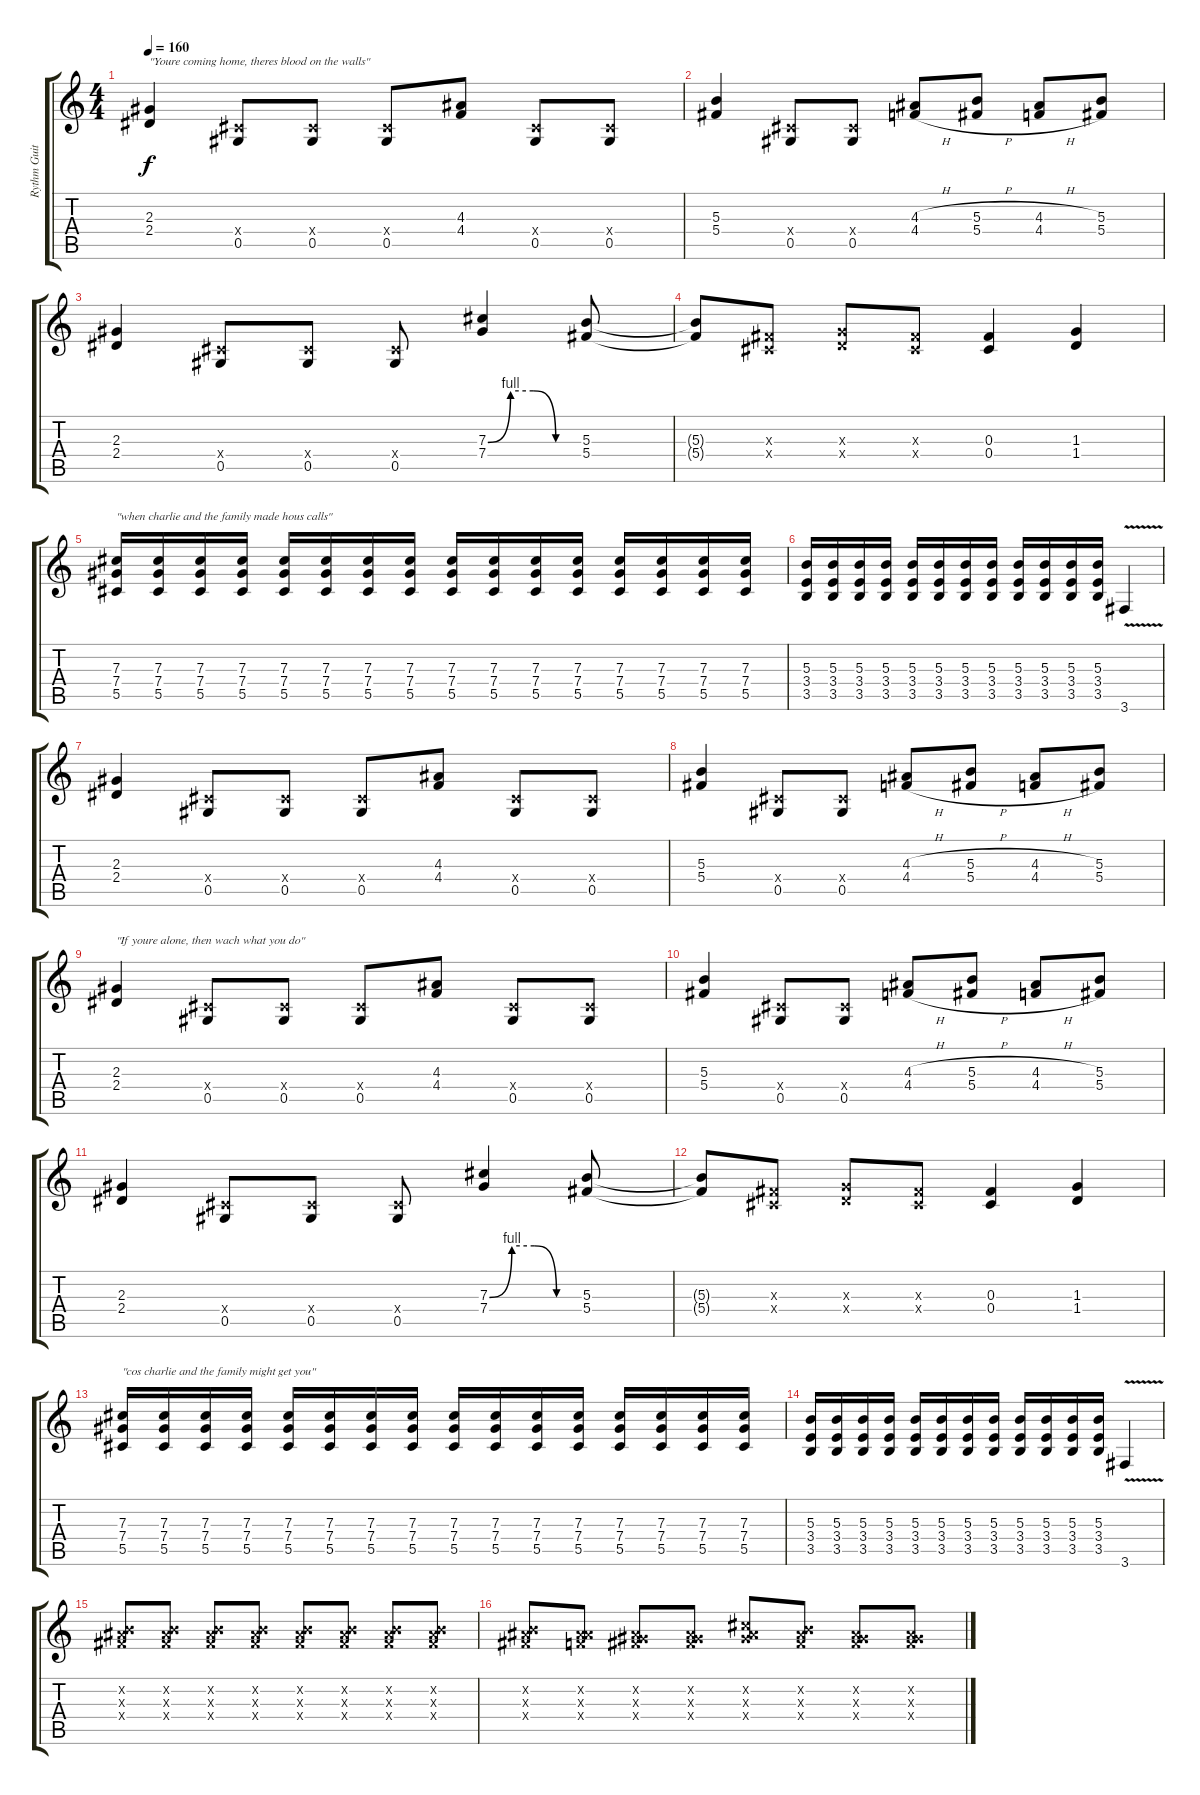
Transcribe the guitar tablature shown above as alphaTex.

\track ("Rythm Guitar" "Rythm Guit") {instrument distortionguitar}
\staff {score tabs}
\tuning (Eb4 Bb3 Gb3 Db3 Ab2 Eb2) {hide}
\ts (4 4)
\tempo 160
\clef g2
\ks c
(2.3 2.4).4{txt "\"Youre coming home, theres blood on the walls\"" dy f} (0.4{x} 0.5).8 (0.4{x} 0.5).8 (0.4{x} 0.5).8 (4.3 4.4).8 (0.4{x} 0.5).8 (0.4{x} 0.5).8 |
(5.3 5.4).4 (0.4{x} 0.5).8 (0.4{x} 0.5).8 (4.3{h} 4.4{h}).8 (5.3{h} 5.4{h}).8 (4.3{h} 4.4{h}).8 (5.3 5.4).8 |
(2.3 2.4).4 (0.4{x} 0.5).8 (0.4{x} 0.5).8 (0.4{x} 0.5).8 (7.3{be (custom 0 0 15 4 30 4 45 0 60 0)} 7.4).4 (5.3 5.4).8 |
(5.3{t} 5.4{t}).8 (0.3{x} 0.4{x}).8 (1.3{x} 1.4{x}).8 (0.3{x} 0.4{x}).8 (0.3 0.4).4 (1.3 1.4).4 |
(7.3 7.4 5.5).16{txt "\"when charlie and the family made hous calls\""} (7.3 7.4 5.5).16 (7.3 7.4 5.5).16 (7.3 7.4 5.5).16 (7.3 7.4 5.5).16 (7.3 7.4 5.5).16 (7.3 7.4 5.5).16 (7.3 7.4 5.5).16 (7.3 7.4 5.5).16 (7.3 7.4 5.5).16 (7.3 7.4 5.5).16 (7.3 7.4 5.5).16 (7.3 7.4 5.5).16 (7.3 7.4 5.5).16 (7.3 7.4 5.5).16 (7.3 7.4 5.5).16 |
(5.3 3.4 3.5).16 (5.3 3.4 3.5).16 (5.3 3.4 3.5).16 (5.3 3.4 3.5).16 (5.3 3.4 3.5).16 (5.3 3.4 3.5).16 (5.3 3.4 3.5).16 (5.3 3.4 3.5).16 (5.3 3.4 3.5).16 (5.3 3.4 3.5).16 (5.3 3.4 3.5).16 (5.3 3.4 3.5).16 3.6{v}.4 |
(2.3 2.4).4 (0.4{x} 0.5).8 (0.4{x} 0.5).8 (0.4{x} 0.5).8 (4.3 4.4).8 (0.4{x} 0.5).8 (0.4{x} 0.5).8 |
(5.3 5.4).4 (0.4{x} 0.5).8 (0.4{x} 0.5).8 (4.3{h} 4.4{h}).8 (5.3{h} 5.4{h}).8 (4.3{h} 4.4{h}).8 (5.3 5.4).8 |
(2.3 2.4).4{txt "\"If youre alone, then wach what you do\""} (0.4{x} 0.5).8 (0.4{x} 0.5).8 (0.4{x} 0.5).8 (4.3 4.4).8 (0.4{x} 0.5).8 (0.4{x} 0.5).8 |
(5.3 5.4).4 (0.4{x} 0.5).8 (0.4{x} 0.5).8 (4.3{h} 4.4{h}).8 (5.3{h} 5.4{h}).8 (4.3{h} 4.4{h}).8 (5.3 5.4).8 |
(2.3 2.4).4 (0.4{x} 0.5).8 (0.4{x} 0.5).8 (0.4{x} 0.5).8 (7.3{be (custom 0 0 15 4 30 4 45 0 60 0)} 7.4).4 (5.3 5.4).8 |
(5.3{t} 5.4{t}).8 (0.3{x} 0.4{x}).8 (1.3{x} 1.4{x}).8 (0.3{x} 0.4{x}).8 (0.3 0.4).4 (1.3 1.4).4 |
(7.3 7.4 5.5).16{txt "\"cos charlie and the family might get you\""} (7.3 7.4 5.5).16 (7.3 7.4 5.5).16 (7.3 7.4 5.5).16 (7.3 7.4 5.5).16 (7.3 7.4 5.5).16 (7.3 7.4 5.5).16 (7.3 7.4 5.5).16 (7.3 7.4 5.5).16 (7.3 7.4 5.5).16 (7.3 7.4 5.5).16 (7.3 7.4 5.5).16 (7.3 7.4 5.5).16 (7.3 7.4 5.5).16 (7.3 7.4 5.5).16 (7.3 7.4 5.5).16 |
(5.3 3.4 3.5).16 (5.3 3.4 3.5).16 (5.3 3.4 3.5).16 (5.3 3.4 3.5).16 (5.3 3.4 3.5).16 (5.3 3.4 3.5).16 (5.3 3.4 3.5).16 (5.3 3.4 3.5).16 (5.3 3.4 3.5).16 (5.3 3.4 3.5).16 (5.3 3.4 3.5).16 (5.3 3.4 3.5).16 3.6{v}.4 |
(0.2{x} 5.3{x} 5.4{x}).8 (0.2{x} 5.3{x} 5.4{x}).8 (0.2{x} 5.3{x} 5.4{x}).8 (0.2{x} 5.3{x} 5.4{x}).8 (0.2{x} 5.3{x} 5.4{x}).8 (0.2{x} 5.3{x} 5.4{x}).8 (0.2{x} 5.3{x} 5.4{x}).8 (0.2{x} 5.3{x} 5.4{x}).8 |
(0.2{x} 5.3{x} 5.4{x}).8 (0.2{x} 4.3{x} 4.4{x}).8 (0.2{x} 0.3{x} 7.4{x}).8 (0.2{x} 0.3{x} 7.4{x}).8 (0.2{x} 7.3{x} 7.4{x}).8 (0.2{x} 5.3{x} 5.4{x}).8 (0.2{x} 0.3{x} 7.4{x}).8 (0.2{x} 0.3{x} 7.4{x}).8
